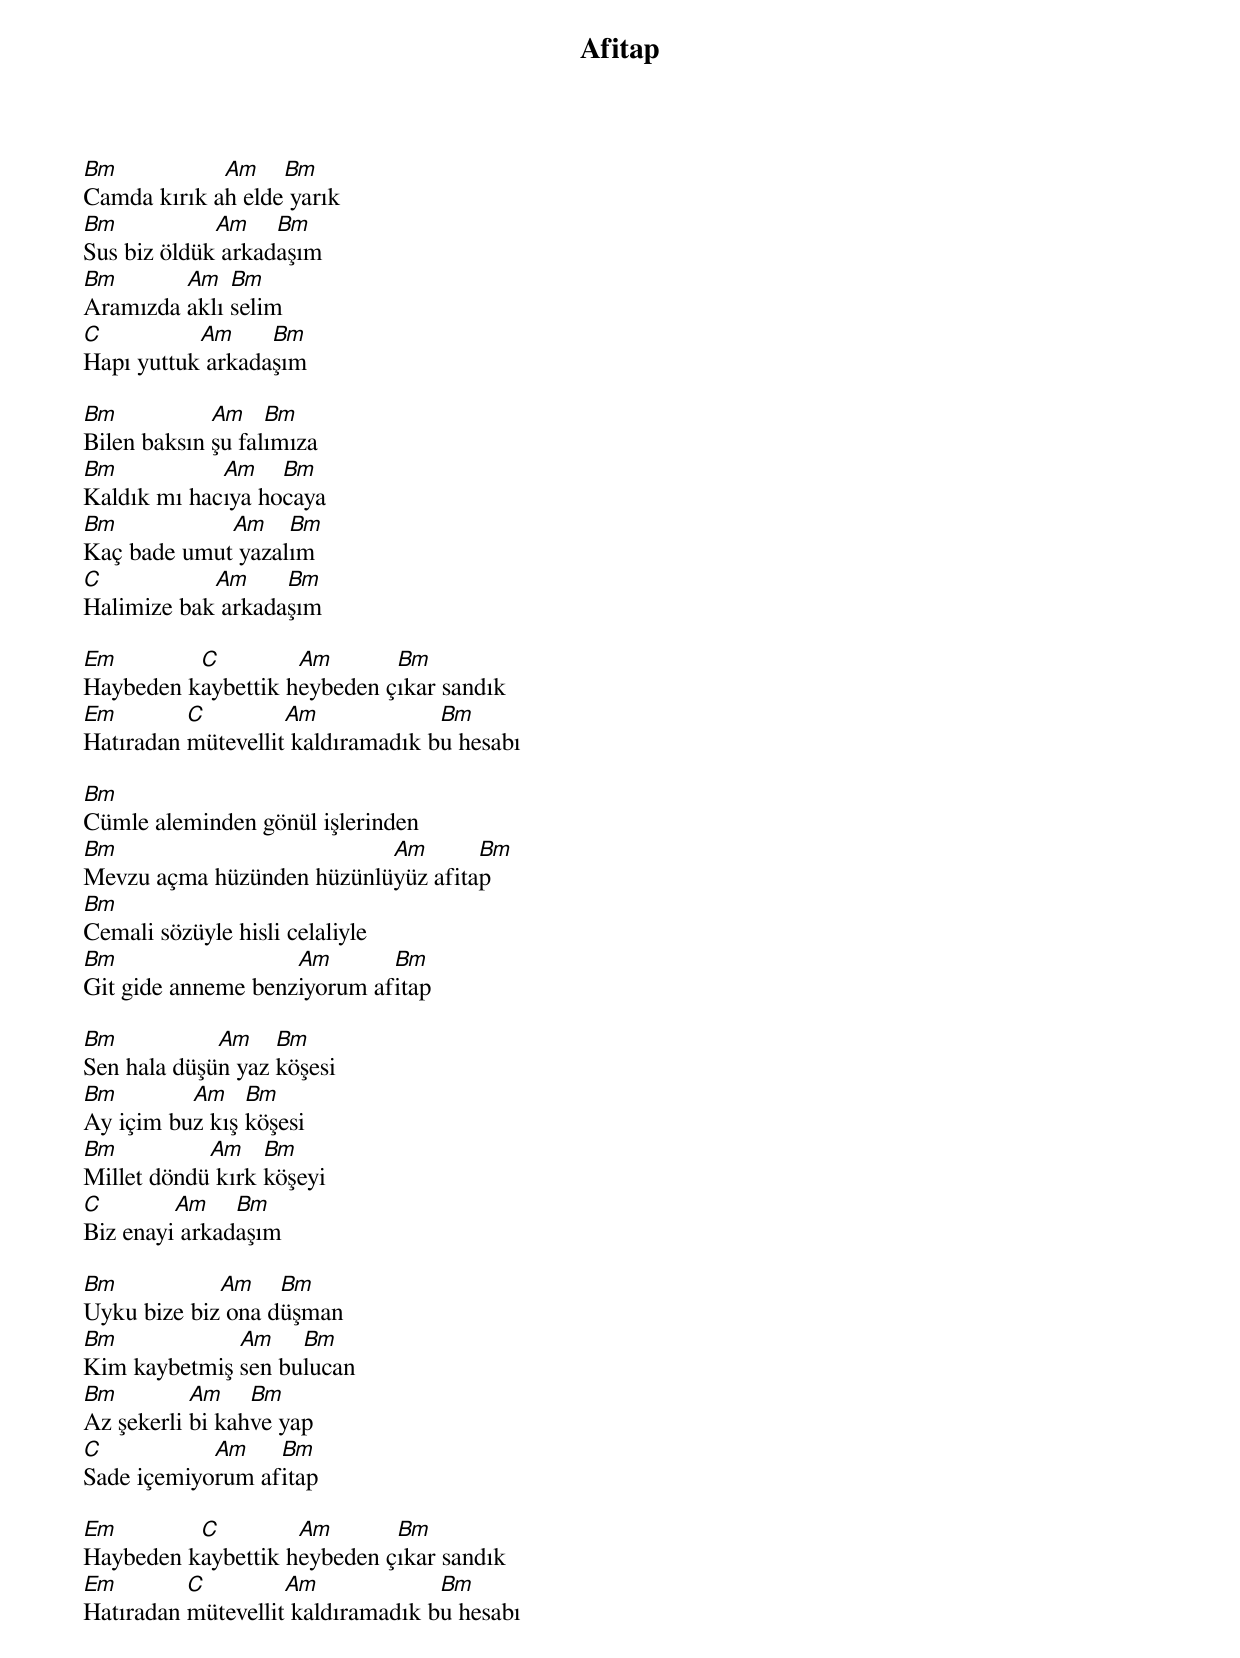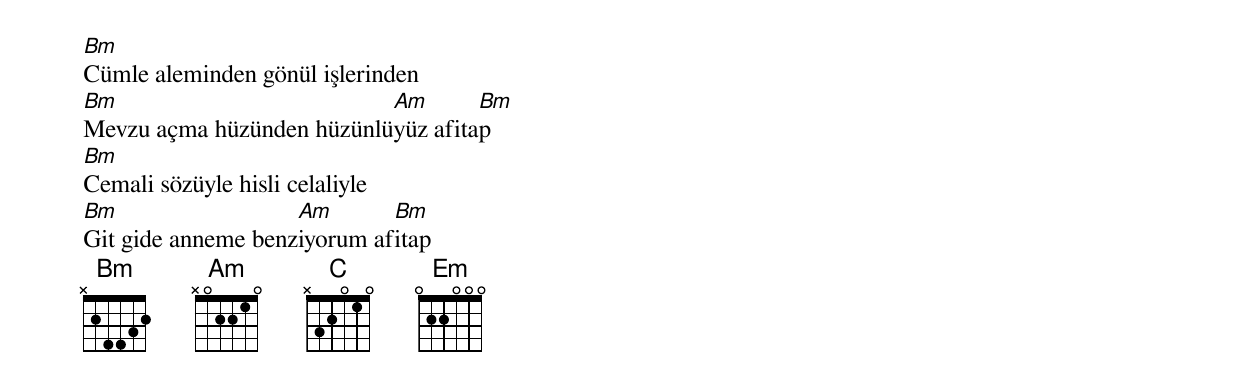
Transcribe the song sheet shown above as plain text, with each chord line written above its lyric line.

{title: Afitap}
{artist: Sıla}

Bm           Am    Bm
Camda kırık ah elde yarık
Bm           Am    Bm
Sus biz öldük arkadaşım
Bm       Am   Bm
Aramızda aklı selim
C          Am     Bm
Hapı yuttuk arkadaşım

Bm           Am    Bm
Bilen baksın şu falımıza
Bm           Am    Bm
Kaldık mı hacıya hocaya
Bm           Am    Bm
Kaç bade umut yazalım
C           Am     Bm
Halimize bak arkadaşım

Em        C         Am       Bm
Haybeden kaybettik heybeden çıkar sandık
Em        C         Am             Bm
Hatıradan mütevellit kaldıramadık bu hesabı

Bm
Cümle aleminden gönül işlerinden
Bm                         Am       Bm
Mevzu açma hüzünden hüzünlüyüz afitap
Bm
Cemali sözüyle hisli celaliyle
Bm                  Am       Bm
Git gide anneme benziyorum afitap

Bm           Am    Bm
Sen hala düşün yaz köşesi
Bm        Am    Bm
Ay içim buz kış köşesi
Bm          Am    Bm
Millet döndü kırk köşeyi
C        Am    Bm
Biz enayi arkadaşım

Bm           Am    Bm
Uyku bize biz ona düşman
Bm            Am    Bm
Kim kaybetmiş sen bulucan
Bm         Am    Bm
Az şekerli bi kahve yap
C           Am    Bm
Sade içemiyorum afitap

Em        C         Am       Bm
Haybeden kaybettik heybeden çıkar sandık
Em        C         Am             Bm
Hatıradan mütevellit kaldıramadık bu hesabı

Bm
Cümle aleminden gönül işlerinden
Bm                         Am       Bm
Mevzu açma hüzünden hüzünlüyüz afitap
Bm
Cemali sözüyle hisli celaliyle
Bm                  Am       Bm
Git gide anneme benziyorum afitap
